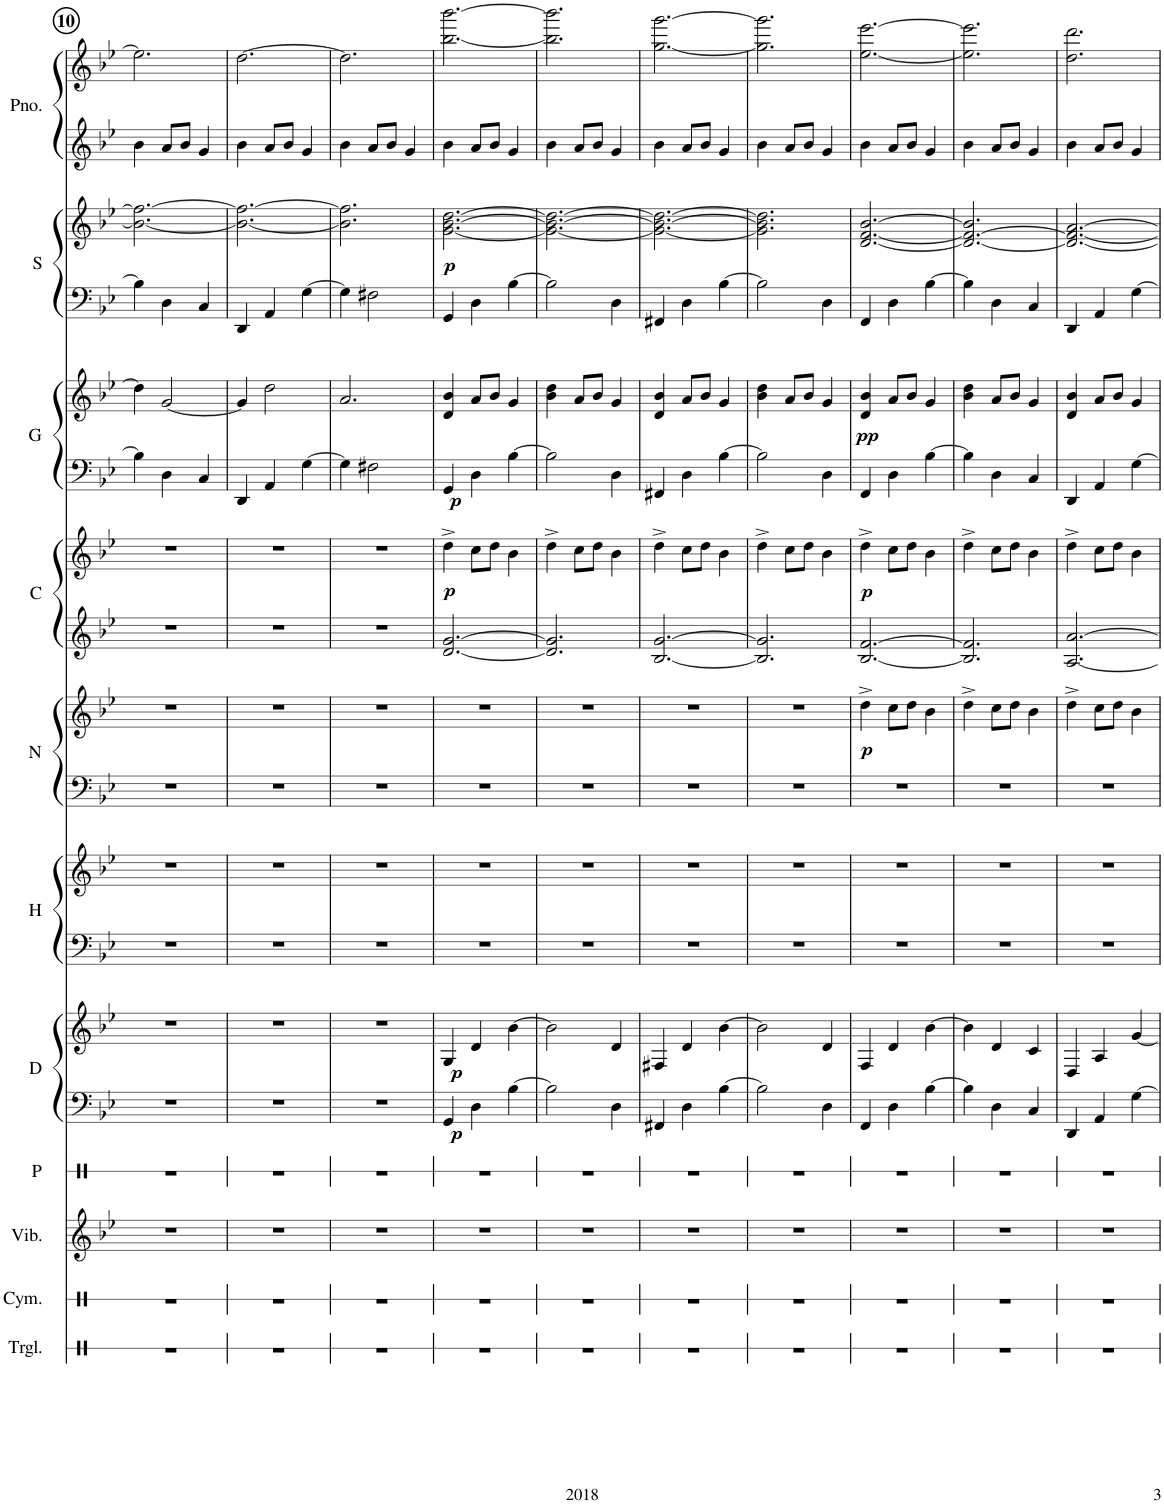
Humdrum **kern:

**kern	**kern	**kern	**kern	**kern	**kern	**dynam	**kern	**kern	**kern	**kern	**dynam	**kern	**kern	**dynam	**kern	**kern	**dynam	**kern	**kern	**dynam	**kern	**kern
*part11	*part10	*part9	*part8	*part7	*part7	*part7	*part6	*part6	*part5	*part5	*part5	*part4	*part4	*part4	*part3	*part3	*part3	*part2	*part2	*part2	*part1	*part1
*staff18	*staff17	*staff16	*staff15	*staff14	*staff13	*staff13/14	*staff12	*staff11	*staff10	*staff9	*staff9/10	*staff8	*staff7	*staff7/8	*staff6	*staff5	*staff5/6	*staff4	*staff3	*staff3/4	*staff2	*staff1
*I"Triangle	*I"Cymbal	*I"Vibraphone	*I"Panda	*I"Dana	*	*	*I"Makeup Cake	*	*I"Nate	*	*	*I"Wyoming	*	*	*I"Dumb One	*	*	*I"SANTA!	*	*	*I"Piano	*
*I'Trgl.	*I'Cym.	*I'Vib.	*I'P	*I'D	*	*	*	*	*I'N	*	*	*	*	*	*	*	*	*I'S	*	*	*I'Pno.	*
!!LO:PB:g=z
*clefX	*clefX	*clefG2	*clefX	*clefF4	*clefG2	*	*clefF4	*clefG2	*clefF4	*clefG2	*	*clefG2	*clefG2	*	*clefF4	*clefG2	*	*clefF4	*clefG2	*	*clefG2	*clefG2
*k[]	*k[]	*k[b-e-]	*k[]	*k[b-e-]	*k[b-e-]	*	*k[b-e-]	*k[b-e-]	*k[b-e-]	*k[b-e-]	*	*k[b-e-]	*k[b-e-]	*	*k[b-e-]	*k[b-e-]	*	*k[b-e-]	*k[b-e-]	*	*k[b-e-]	*k[b-e-]
*M3/4	*M3/4	*M3/4	*M3/4	*M3/4	*M3/4	*	*M3/4	*M3/4	*M3/4	*M3/4	*	*M3/4	*M3/4	*	*M3/4	*M3/4	*	*M3/4	*M3/4	*	*M3/4	*M3/4
=10	=10	=10	=10	=10	=10	=10	=10	=10	=10	=10	=10	=10	=10	=10	=10	=10	=10	=10	=10	=10	=10	=10
2.r	2.r	2.r	2.r	2.r	2.r	.	2.r	2.r	2.r	2.r	.	2.r	2.r	.	4B-\]	4dd\]	.	4B-\]	2.b-\_ 2.ff\_	.	4b-\	2.ee-\]
.	.	.	.	.	.	.	.	.	.	.	.	.	.	.	4D\	[2g/	.	4D\	.	.	8a/L	.
.	.	.	.	.	.	.	.	.	.	.	.	.	.	.	.	.	.	.	.	.	8b-/J	.
.	.	.	.	.	.	.	.	.	.	.	.	.	.	.	4C/	.	.	4C/	.	.	4g/	.
=11	=11	=11	=11	=11	=11	=11	=11	=11	=11	=11	=11	=11	=11	=11	=11	=11	=11	=11	=11	=11	=11	=11
2.r	2.r	2.r	2.r	2.r	2.r	.	2.r	2.r	2.r	2.r	.	2.r	2.r	.	4DD/	4g/]	.	4DD/	2.b-\_ 2.ff\_	.	4b-\	[2.dd\
.	.	.	.	.	.	.	.	.	.	.	.	.	.	.	4AA/	2dd\	.	4AA/	.	.	8a/L	.
.	.	.	.	.	.	.	.	.	.	.	.	.	.	.	.	.	.	.	.	.	8b-/J	.
.	.	.	.	.	.	.	.	.	.	.	.	.	.	.	[4G\	.	.	[4G\	.	.	4g/	.
=12	=12	=12	=12	=12	=12	=12	=12	=12	=12	=12	=12	=12	=12	=12	=12	=12	=12	=12	=12	=12	=12	=12
2.r	2.r	2.r	2.r	2.r	2.r	.	2.r	2.r	2.r	2.r	.	2.r	2.r	.	4G\]	2.a/	.	4G\]	2.b-\] 2.ff\]	.	4b-\	2.dd\]
.	.	.	.	.	.	.	.	.	.	.	.	.	.	.	2F#X\	.	.	2F#X\	.	.	8a/L	.
.	.	.	.	.	.	.	.	.	.	.	.	.	.	.	.	.	.	.	.	.	8b-/J	.
.	.	.	.	.	.	.	.	.	.	.	.	.	.	.	.	.	.	.	.	.	4g/	.
=13	=13	=13	=13	=13	=13	=13	=13	=13	=13	=13	=13	=13	=13	=13	=13	=13	=13	=13	=13	=13	=13	=13
!	!	!	!	!	!	!LO:DY:b=2	!	!	!	!	!	!	!	!	!	!	!	!	!	!	!	!
!	!	!	!	!	!	!LO:DY:n=1:b	!	!	!	!	!	!	!	!LO:DY:b	!	!	!LO:DY:b=2	!	!	!LO:DY:b	!	!
2.r	2.r	2.r	2.r	4GG/	4G/	p p	2.r	2.r	2.r	2.r	.	[2.d/ [2.g/	4dd^\	p	4GG/	4d/ 4b-/	p	4GG/	[2.g\ [2.b-\ [2.dd\	p	4b-\	[2.bb-\ [2.bbb-\
.	.	.	.	4D\	4d/	.	.	.	.	.	.	.	8cc\L	.	4D\	8a/L	.	4D\	.	.	8a/L	.
.	.	.	.	.	.	.	.	.	.	.	.	.	8dd\J	.	.	8b-/J	.	.	.	.	8b-/J	.
.	.	.	.	[4B-\	[4b-\	.	.	.	.	.	.	.	4b-\	.	[4B-\	4g/	.	[4B-\	.	.	4g/	.
=14	=14	=14	=14	=14	=14	=14	=14	=14	=14	=14	=14	=14	=14	=14	=14	=14	=14	=14	=14	=14	=14	=14
2.r	2.r	2.r	2.r	2B-\]	2b-\]	.	2.r	2.r	2.r	2.r	.	2.d/] 2.g/]	4dd^\	.	2B-\]	4b-\ 4dd\	.	2B-\]	2.g\_ 2.b-\_ 2.dd\_	.	4b-\	2.bb-\] 2.bbb-\]
.	.	.	.	.	.	.	.	.	.	.	.	.	8cc\L	.	.	8a/L	.	.	.	.	8a/L	.
.	.	.	.	.	.	.	.	.	.	.	.	.	8dd\J	.	.	8b-/J	.	.	.	.	8b-/J	.
.	.	.	.	4D\	4d/	.	.	.	.	.	.	.	4b-\	.	4D\	4g/	.	4D\	.	.	4g/	.
=15	=15	=15	=15	=15	=15	=15	=15	=15	=15	=15	=15	=15	=15	=15	=15	=15	=15	=15	=15	=15	=15	=15
2.r	2.r	2.r	2.r	4FF#X/	4F#X/	.	2.r	2.r	2.r	2.r	.	[2.B-/ [2.g/	4dd^\	.	4FF#X/	4d/ 4b-/	.	4FF#X/	2.g\_ 2.b-\_ 2.dd\_	.	4b-\	[2.gg\ [2.ggg\
.	.	.	.	4D\	4d/	.	.	.	.	.	.	.	8cc\L	.	4D\	8a/L	.	4D\	.	.	8a/L	.
.	.	.	.	.	.	.	.	.	.	.	.	.	8dd\J	.	.	8b-/J	.	.	.	.	8b-/J	.
.	.	.	.	[4B-\	[4b-\	.	.	.	.	.	.	.	4b-\	.	[4B-\	4g/	.	[4B-\	.	.	4g/	.
=16	=16	=16	=16	=16	=16	=16	=16	=16	=16	=16	=16	=16	=16	=16	=16	=16	=16	=16	=16	=16	=16	=16
2.r	2.r	2.r	2.r	2B-\]	2b-\]	.	2.r	2.r	2.r	2.r	.	2.B-/] 2.g/]	4dd^\	.	2B-\]	4b-\ 4dd\	.	2B-\]	2.g\] 2.b-\] 2.dd\]	.	4b-\	2.gg\] 2.ggg\]
.	.	.	.	.	.	.	.	.	.	.	.	.	8cc\L	.	.	8a/L	.	.	.	.	8a/L	.
.	.	.	.	.	.	.	.	.	.	.	.	.	8dd\J	.	.	8b-/J	.	.	.	.	8b-/J	.
.	.	.	.	4D\	4d/	.	.	.	.	.	.	.	4b-\	.	4D\	4g/	.	4D\	.	.	4g/	.
=17	=17	=17	=17	=17	=17	=17	=17	=17	=17	=17	=17	=17	=17	=17	=17	=17	=17	=17	=17	=17	=17	=17
!	!	!	!	!	!	!	!	!	!	!	!LO:DY:b	!	!	!LO:DY:b	!	!	!LO:DY:b	!	!	!	!	!
2.r	2.r	2.r	2.r	4FF/	4F/	.	2.r	2.r	2.r	4dd^\	p	[2.B-/ [2.f/	4dd^\	p	4FF/	4d/ 4b-/	pp	4FF/	[2.d/ [2.f/ [2.b-/	.	4b-\	[2.ee-\ [2.eee-\
.	.	.	.	4D\	4d/	.	.	.	.	8cc\L	.	.	8cc\L	.	4D\	8a/L	.	4D\	.	.	8a/L	.
.	.	.	.	.	.	.	.	.	.	8dd\J	.	.	8dd\J	.	.	8b-/J	.	.	.	.	8b-/J	.
.	.	.	.	[4B-\	[4b-\	.	.	.	.	4b-\	.	.	4b-\	.	[4B-\	4g/	.	[4B-\	.	.	4g/	.
=18	=18	=18	=18	=18	=18	=18	=18	=18	=18	=18	=18	=18	=18	=18	=18	=18	=18	=18	=18	=18	=18	=18
2.r	2.r	2.r	2.r	4B-\]	4b-\]	.	2.r	2.r	2.r	4dd^\	.	2.B-/] 2.f/]	4dd^\	.	4B-\]	4b-\ 4dd\	.	4B-\]	2.d/_ 2.f/_ 2.b-/]	.	4b-\	2.ee-\] 2.eee-\]
.	.	.	.	4D\	4d/	.	.	.	.	8cc\L	.	.	8cc\L	.	4D\	8a/L	.	4D\	.	.	8a/L	.
.	.	.	.	.	.	.	.	.	.	8dd\J	.	.	8dd\J	.	.	8b-/J	.	.	.	.	8b-/J	.
.	.	.	.	4C/	4c/	.	.	.	.	4b-\	.	.	4b-\	.	4C/	4g/	.	4C/	.	.	4g/	.
=19	=19	=19	=19	=19	=19	=19	=19	=19	=19	=19	=19	=19	=19	=19	=19	=19	=19	=19	=19	=19	=19	=19
2.r	2.r	2.r	2.r	4DD/	4D/	.	2.r	2.r	2.r	4dd^\	.	[2.A/ [2.a/	4dd^\	.	4DD/	4d/ 4b-/	.	4DD/	2.d/_ 2.f/_ [2.a/	.	4b-\	2.dd\ 2.ddd\
.	.	.	.	4AA/	4A/	.	.	.	.	8cc\L	.	.	8cc\L	.	4AA/	8a/L	.	4AA/	.	.	8a/L	.
.	.	.	.	.	.	.	.	.	.	8dd\J	.	.	8dd\J	.	.	8b-/J	.	.	.	.	8b-/J	.
.	.	.	.	[4G\	[4g/	.	.	.	.	4b-\	.	.	4b-\	.	[4G\	4g/	.	[4G\	.	.	4g/	.
=	=	=	=	=	=	=	=	=	=	=	=	=	=	=	=	=	=	=	=	=	=	=
*-	*-	*-	*-	*-	*-	*-	*-	*-	*-	*-	*-	*-	*-	*-	*-	*-	*-	*-	*-	*-	*-	*-
